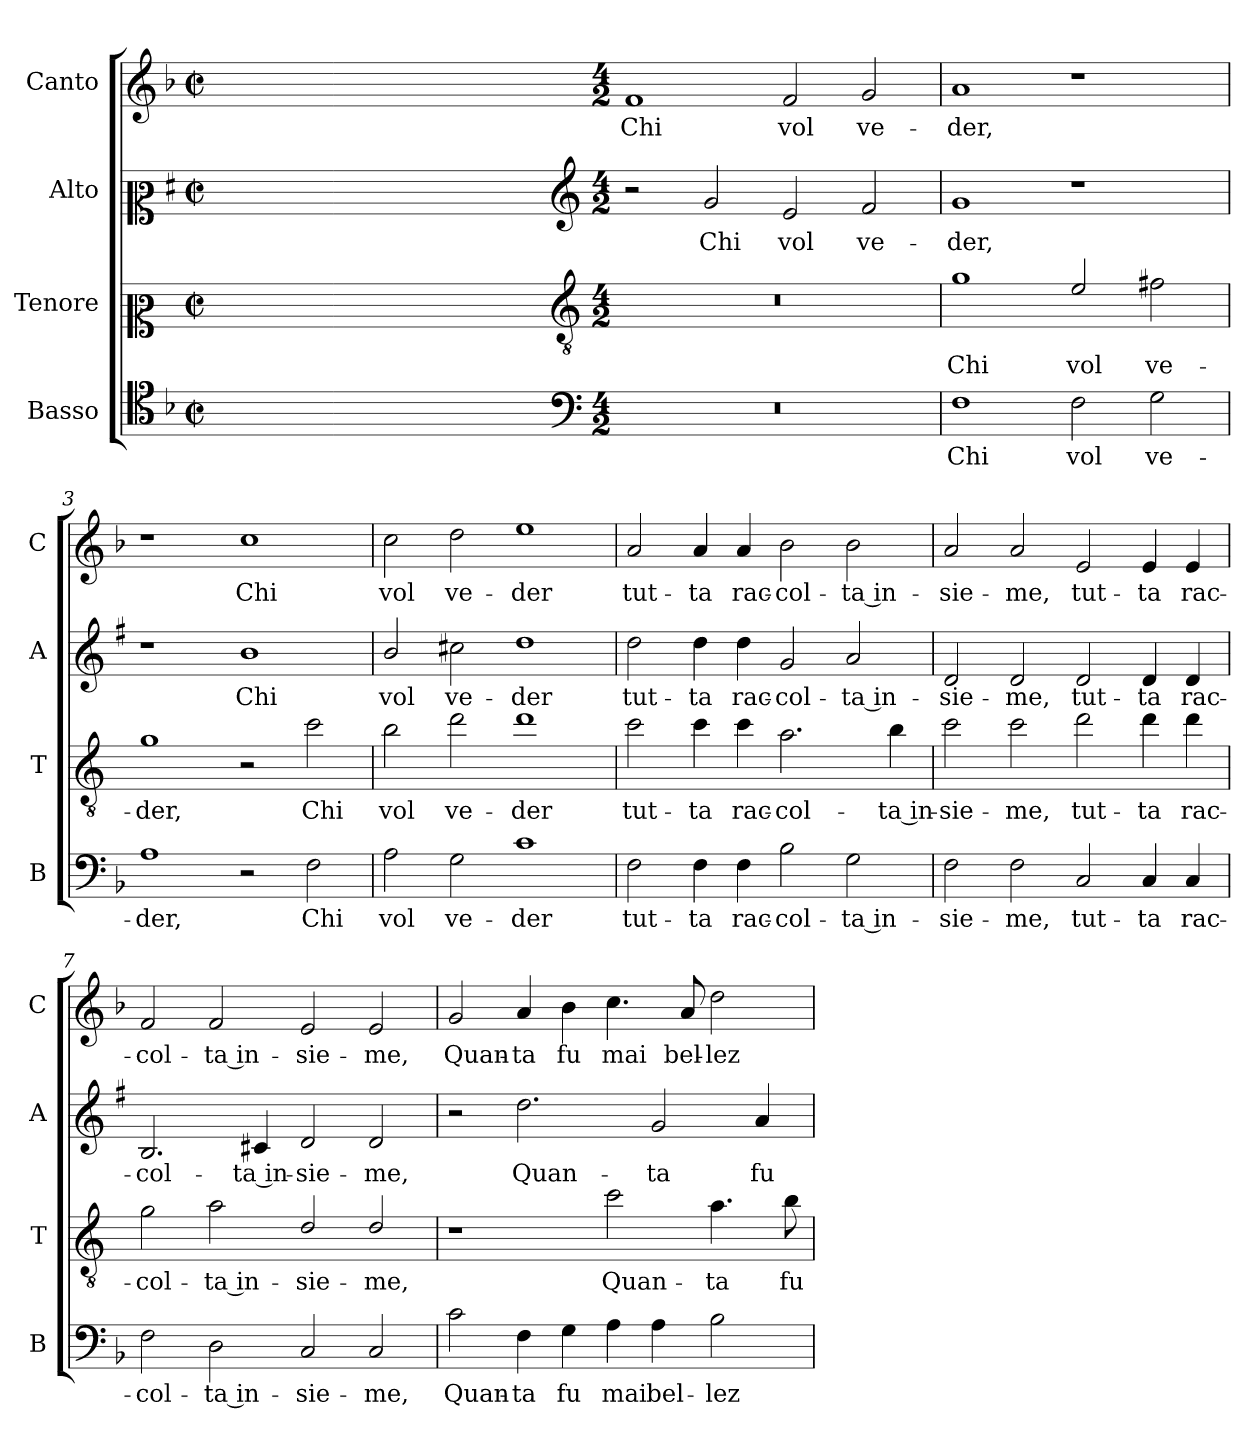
**kern	**text	**kern	**text	**kern	**text	**kern	**text
*part4	*part4	*part3	*part3	*part2	*part2	*part1	*part1
*staff4	*staff4	*staff3	*staff3	*staff2	*staff2	*staff1	*staff1
*I"Basso	*	*I"Tenore	*	*I"Alto	*	*I"Canto	*
*I'B	*	*I'T	*	*I'A	*	*I'C	*
*clefC4	*	*clefC2	*	*clefC2	*	*clefG2	*
*	*	*ITrd4c7	*	*ITrd1c2	*	*	*
*k[b-]	*	*k[b-]	*	*k[b-]	*	*k[b-]	*
*F:	*	*F:	*	*F:	*	*F:	*
*M2/2	*	*M2/2	*	*M2/2	*	*M2/2	*
*met(c|)	*	*met(c|)	*	*met(c|)	*	*met(c|)	*
=	=	=	=	=	=	=	=
1ryy	.	1ryy	.	1ryy	.	1ryy	.
=1X-	=1X-	=1X-	=1X-	=1X-	=1X-	=1X-	=1X-
4ryy	.	4ryy	.	4ryy	.	4ryy	.
4ryy	.	4ryy	.	4ryy	.	4ryy	.
4ryy	.	4ryy	.	4ryy	.	4ryy	.
4ryy	.	4ryy	.	4ryy	.	4ryy	.
=1-	=1-	=1-	=1-	=1-	=1-	=1-	=1-
*clefF4	*	*clefGv2	*	*clefG2	*	*	*
*M4/2	*	*M4/2	*	*M4/2	*	*M4/2	*
!	!	!	!	!	!	!	!LO:LY:b
0r	.	0r	.	2r	.	1f	Chi
!	!	!	!	!	!LO:LY:b	!	!
.	.	.	.	2f/	Chi	.	.
!	!	!	!	!	!LO:LY:b	!	!LO:LY:b
.	.	.	.	2d/	vol	2f/	vol
!	!	!	!	!	!LO:LY:b	!	!LO:LY:b
.	.	.	.	2e/	ve-	2g/	ve-
=2	=2	=2	=2	=2	=2	=2	=2
!	!LO:LY:b	!	!LO:LY:b	!	!LO:LY:b	!	!LO:LY:b
1F	Chi	1c	Chi	1f	-der,	1a	-der,
!	!LO:LY:b	!	!LO:LY:b	!	!	!	!
2F\	vol	2A/	vol	1r	.	1r	.
!	!LO:LY:b	!	!LO:LY:b	!	!	!	!
2G\	ve-	2Bn\	ve-	.	.	.	.
=3	=3	=3	=3	=3	=3	=3	=3
!	!LO:LY:b	!	!LO:LY:b	!	!	!	!
1A	-der,	1c	-der,	1r	.	1r	.
!	!	!	!	!	!LO:LY:b	!	!LO:LY:b
2r	.	2r	.	1a	Chi	1cc	Chi
!	!LO:LY:b	!	!LO:LY:b	!	!	!	!
2F\	Chi	2f\	Chi	.	.	.	.
=4	=4	=4	=4	=4	=4	=4	=4
!	!LO:LY:b	!	!LO:LY:b	!	!LO:LY:b	!	!LO:LY:b
2A\	vol	2e\	vol	2a/	vol	2cc\	vol
!	!LO:LY:b	!	!LO:LY:b	!	!LO:LY:b	!	!LO:LY:b
2G\	ve-	2g\	ve-	2bn\	ve-	2dd\	ve-
!	!LO:LY:b	!	!LO:LY:b	!	!LO:LY:b	!	!LO:LY:b
1c	-der	1g	-der	1cc	-der	1ee	-der
!!LO:LB:g=z
=5	=5	=5	=5	=5	=5	=5	=5
!	!LO:LY:b	!	!LO:LY:b	!	!LO:LY:b	!	!LO:LY:b
2F\	tut-	2f\	tut-	2cc\	tut-	2a/	tut-
!	!LO:LY:b	!	!LO:LY:b	!	!LO:LY:b	!	!LO:LY:b
4F\	-ta	4f\	-ta	4cc\	-ta	4a/	-ta
!	!LO:LY:b	!	!LO:LY:b	!	!LO:LY:b	!	!LO:LY:b
4F\	rac-	4f\	rac-	4cc\	rac-	4a/	rac-
!	!LO:LY:b	!	!LO:LY:b	!	!LO:LY:b	!	!LO:LY:b
2B-\	-col-	2.d\	-col-	2f/	-col-	2b-\	-col-
!	!LO:LY:b	!	!	!	!LO:LY:b	!	!LO:LY:b
2G\	-ta in-	.	.	2g/	-ta in-	2b-\	-ta in-
!	!	!	!LO:LY:b	!	!	!	!
.	.	4e\	-ta in-	.	.	.	.
=6	=6	=6	=6	=6	=6	=6	=6
!	!LO:LY:b	!	!LO:LY:b	!	!LO:LY:b	!	!LO:LY:b
2F\	-sie-	2f\	-sie-	2c/	-sie-	2a/	-sie-
!	!LO:LY:b	!	!LO:LY:b	!	!LO:LY:b	!	!LO:LY:b
2F\	-me,	2f\	-me,	2c/	-me,	2a/	-me,
!	!LO:LY:b	!	!LO:LY:b	!	!LO:LY:b	!	!LO:LY:b
2C/	tut-	2g\	tut-	2c/	tut-	2e/	tut-
!	!LO:LY:b	!	!LO:LY:b	!	!LO:LY:b	!	!LO:LY:b
4C/	-ta	4g\	-ta	4c/	-ta	4e/	-ta
!	!LO:LY:b	!	!LO:LY:b	!	!LO:LY:b	!	!LO:LY:b
4C/	rac-	4g\	rac-	4c/	rac-	4e/	rac-
=7	=7	=7	=7	=7	=7	=7	=7
!	!LO:LY:b	!	!LO:LY:b	!	!LO:LY:b	!	!LO:LY:b
2F\	-col-	2c\	-col-	2.A/	-col-	2f/	-col-
!	!LO:LY:b	!	!LO:LY:b	!	!	!	!LO:LY:b
2D\	-ta in-	2d\	-ta in-	.	.	2f/	-ta in-
!	!	!	!	!	!LO:LY:b	!	!
.	.	.	.	4Bn/	-ta in-	.	.
!	!LO:LY:b	!	!LO:LY:b	!	!LO:LY:b	!	!LO:LY:b
2C/	-sie-	2G/	-sie-	2c/	-sie-	2e/	-sie-
!	!LO:LY:b	!	!LO:LY:b	!	!LO:LY:b	!	!LO:LY:b
2C/	-me,	2G/	-me,	2c/	-me,	2e/	-me,
=8	=8	=8	=8	=8	=8	=8	=8
!	!LO:LY:b	!	!	!	!	!	!LO:LY:b
2c\	Quan-	1r	.	2r	.	2g/	Quan-
!	!LO:LY:b	!	!	!	!LO:LY:b	!	!LO:LY:b
4F\	-ta	.	.	2.cc\	Quan-	4a/	-ta
!	!LO:LY:b	!	!	!	!	!	!LO:LY:b
4G\	fu	.	.	.	.	4b-\	fu
!	!LO:LY:b	!	!LO:LY:b	!	!	!	!LO:LY:b
4A\	mai	2f\	Quan-	.	.	4.cc\	mai
!	!LO:LY:b	!	!	!	!LO:LY:b	!	!
4A\	bel-	.	.	2f/	-ta	.	.
!	!	!	!	!	!	!	!LO:LY:b
.	.	.	.	.	.	8a/	bel-
!	!LO:LY:b	!	!LO:LY:b	!	!	!	!LO:LY:b
2B-\	-lez-	4.d\	-ta	.	.	2dd\	-lez-
!	!	!	!	!	!LO:LY:b	!	!
.	.	.	.	4g/	fu	.	.
!	!	!	!LO:LY:b	!	!	!	!
.	.	8e\	fu	.	.	.	.
=	=	=	=	=	=	=	=
*-	*-	*-	*-	*-	*-	*-	*-
